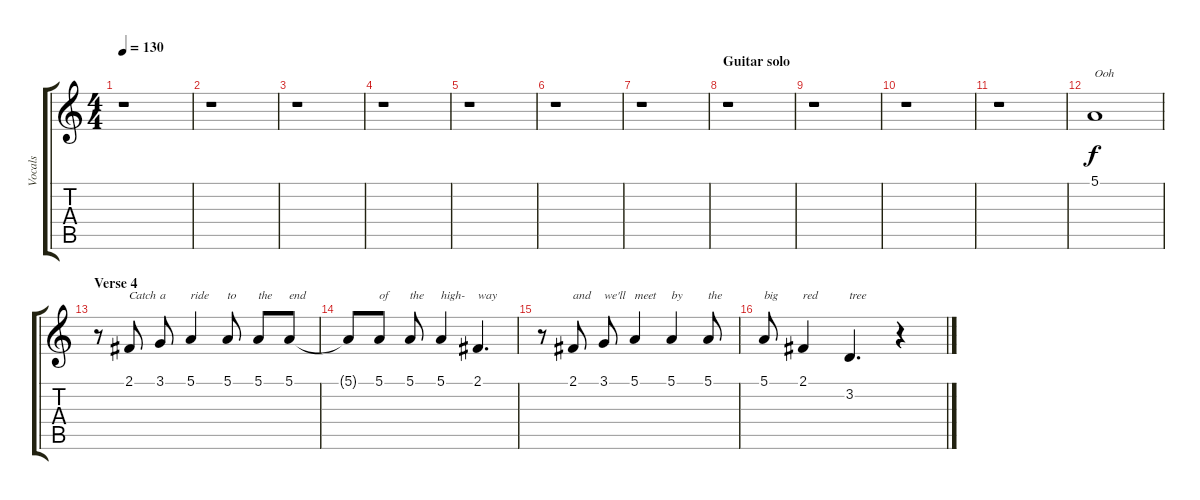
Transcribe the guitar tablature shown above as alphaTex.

\track ("Vocals" "Vocals") {instrument lead3calliope}
\staff {score tabs}
\tuning (E4 B3 G3 D3 A2 E2) {hide}
\ts (4 4)
\tempo 130
\clef g2
\ks c
r.1{dy f} |
r.1 |
r.1 |
r.1 |
r.1 |
r.1 |
r.1 |
\section ("" "Guitar solo")
r.1 |
r.1 |
r.1 |
r.1 |
5.1.1{txt "Ooh"} |
\section ("" "Verse 4")
r.8 2.1.8{txt "Catch"} 3.1.8{txt "a"} 5.1.4{txt "ride"} 5.1.8{txt "to"} 5.1.8{txt "the"} 5.1.8{txt "end"} |
5.1{t}.8 5.1.8{txt "of"} 5.1.8{txt "the"} 5.1.4{txt "high-"} 2.1.4{d txt "way"} |
r.8 2.1.8{txt "and"} 3.1.8{txt "we'll"} 5.1.4{txt "meet"} 5.1.4{txt "by"} 5.1.8{txt "the"} |
5.1.8{txt "big"} 2.1.4{txt "red"} 3.2.4{d txt "tree"} r.4
